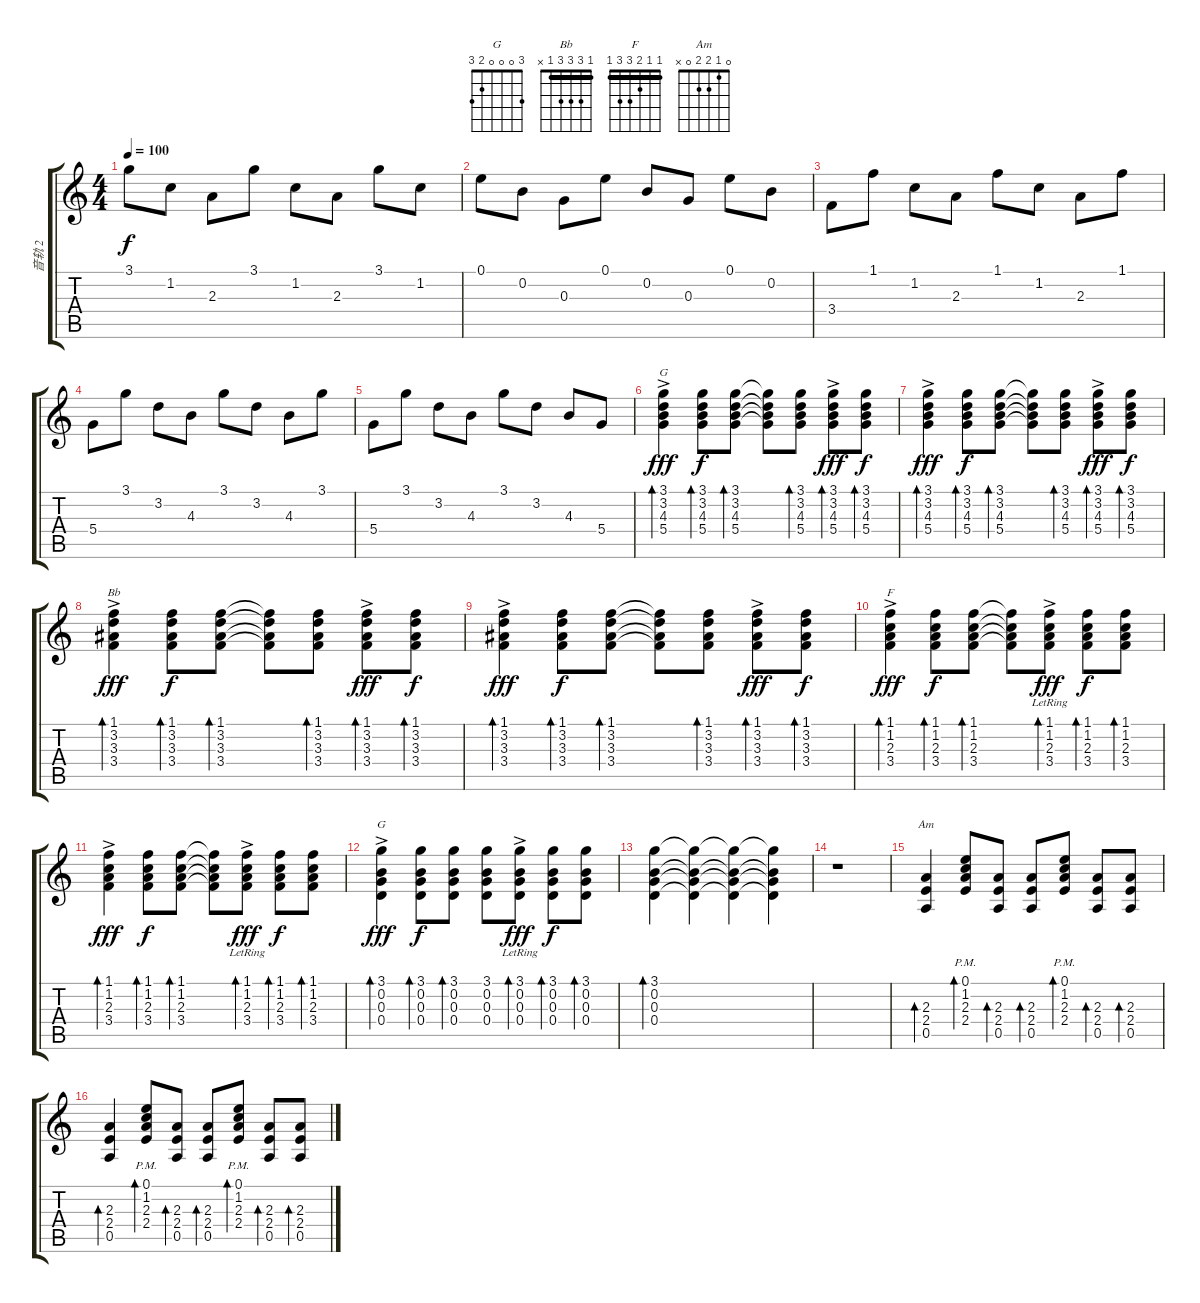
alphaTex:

\track ("音轨 2" "音轨 2") {instrument acousticguitarnylon}
\staff {score tabs}
\tuning (E4 B3 G3 D3 A2 E2) {hide}
\chord ("G" 3 3 4 5 5 3) {barre 3}
\chord ("Bb" 1 3 3 3 1 x) {barre 1}
\chord ("F" 1 1 2 3 3 1) {barre 1}
\chord ("G" 3 0 0 0 2 3)
\chord ("Am" 0 1 2 2 0 x)
\ts (4 4)
\tempo 100
\clef g2
\ks c
3.1.8{dy f} 1.2.8 2.3.8 3.1.8 1.2.8 2.3.8 3.1.8 1.2.8 |
0.1.8 0.2.8 0.3.8 0.1.8 0.2.8 0.3.8 0.1.8 0.2.8 |
3.4.8 1.1.8 1.2.8 2.3.8 1.1.8 1.2.8 2.3.8 1.1.8 |
5.4.8 3.1.8 3.2.8 4.3.8 3.1.8 3.2.8 4.3.8 3.1.8 |
5.4.8 3.1.8 3.2.8 4.3.8 3.1.8 3.2.8 4.3.8 5.4.8 |
(3.1{ac} 3.2{ac} 4.3{ac} 5.4{ac}).4{bd 60 ch "G" dy fff} (3.1 3.2 4.3 5.4).8{bd 60 dy f} (3.1 3.2 4.3 5.4).8{bd 60} (3.1{t} 3.2{t} 4.3{t} 5.4{t}).8 (3.1 3.2 4.3 5.4).8{bd 60} (3.1{ac} 3.2{ac} 4.3{ac} 5.4{ac}).8{bd 60 dy fff} (3.1 3.2 4.3 5.4).8{bd 60 dy f} |
(3.1{ac} 3.2{ac} 4.3{ac} 5.4{ac}).4{bd 60 dy fff} (3.1 3.2 4.3 5.4).8{bd 60 dy f} (3.1 3.2 4.3 5.4).8{bd 60} (3.1{t} 3.2{t} 4.3{t} 5.4{t}).8 (3.1 3.2 4.3 5.4).8{bd 60} (3.1{ac} 3.2{ac} 4.3{ac} 5.4{ac}).8{bd 60 dy fff} (3.1 3.2 4.3 5.4).8{bd 60 dy f} |
(1.1{ac} 3.2{ac} 3.3{ac} 3.4{ac}).4{bd 60 ch "Bb" dy fff} (1.1 3.2 3.3 3.4).8{bd 60 dy f} (1.1 3.2 3.3 3.4).8{bd 60} (1.1{t} 3.2{t} 3.3{t} 3.4{t}).8 (1.1 3.2 3.3 3.4).8{bd 60} (1.1{ac} 3.2{ac} 3.3{ac} 3.4{ac}).8{bd 60 dy fff} (1.1 3.2 3.3 3.4).8{bd 60 dy f} |
(1.1{ac} 3.2{ac} 3.3{ac} 3.4{ac}).4{bd 60 dy fff} (1.1 3.2 3.3 3.4).8{bd 60 dy f} (1.1 3.2 3.3 3.4).8{bd 60} (1.1{t} 3.2{t} 3.3{t} 3.4{t}).8 (1.1 3.2 3.3 3.4).8{bd 60} (1.1{ac} 3.2{ac} 3.3{ac} 3.4{ac}).8{bd 60 dy fff} (1.1 3.2 3.3 3.4).8{bd 60 dy f} |
(1.1{ac} 1.2{ac} 2.3{ac} 3.4{ac}).4{bd 60 ch "F" dy fff} (1.1 1.2 2.3 3.4).8{bd 60 dy f} (1.1 1.2 2.3 3.4).8{bd 60} (1.1{t} 1.2{t} 2.3{t} 3.4{t}).8 (1.1{ac} 1.2{ac lr} 2.3{ac} 3.4{ac}).8{bd 60 dy fff} (1.1 1.2 2.3 3.4).8{bd 60 dy f} (1.1 1.2 2.3 3.4).8{bd 60} |
(1.1{ac} 1.2{ac} 2.3{ac} 3.4{ac}).4{bd 60 dy fff} (1.1 1.2 2.3 3.4).8{bd 60 dy f} (1.1 1.2 2.3 3.4).8{bd 60} (1.1{t} 1.2{t} 2.3{t} 3.4{t}).8 (1.1{ac} 1.2{ac lr} 2.3{ac} 3.4{ac}).8{bd 60 dy fff} (1.1 1.2 2.3 3.4).8{bd 60 dy f} (1.1 1.2 2.3 3.4).8{bd 60} |
(3.1{ac} 0.2{ac} 0.3{ac} 0.4{ac}).4{bd 60 ch "G" dy fff} (3.1 0.2 0.3 0.4).8{bd 60 dy f} (3.1 0.2 0.3 0.4).8{bd 60} (3.1 0.2 0.3 0.4).8 (3.1{ac} 0.2{ac lr} 0.3{ac} 0.4{ac}).8{bd 60 dy fff} (3.1 0.2 0.3 0.4).8{bd 60 dy f} (3.1 0.2 0.3 0.4).8{bd 60} |
(3.1 0.2 0.3 0.4).4{bd 480} (3.1{t} 0.2{t} 0.3{t} 0.4{t}).4 (3.1{t} 0.2{t} 0.3{t} 0.4{t}).4 (3.1{t} 0.2{t} 0.3{t} 0.4{t}).4 |
r.1 |
(2.3 2.4 0.5).4{bd 60 ch "Am"} (0.1{pm} 1.2{pm} 2.3{pm} 2.4{pm}).8{bd 60} (2.3 2.4 0.5).8{bd 60} (2.3 2.4 0.5).8{bd 60} (0.1{pm} 1.2{pm} 2.3{pm} 2.4{pm}).8{bd 60} (2.3 2.4 0.5).8{bd 60} (2.3 2.4 0.5).8{bd 60} |
(2.3 2.4 0.5).4{bd 60} (0.1{pm} 1.2{pm} 2.3{pm} 2.4{pm}).8{bd 60} (2.3 2.4 0.5).8{bd 60} (2.3 2.4 0.5).8{bd 60} (0.1{pm} 1.2{pm} 2.3{pm} 2.4{pm}).8{bd 60} (2.3 2.4 0.5).8{bd 60} (2.3 2.4 0.5).8{bd 60}
